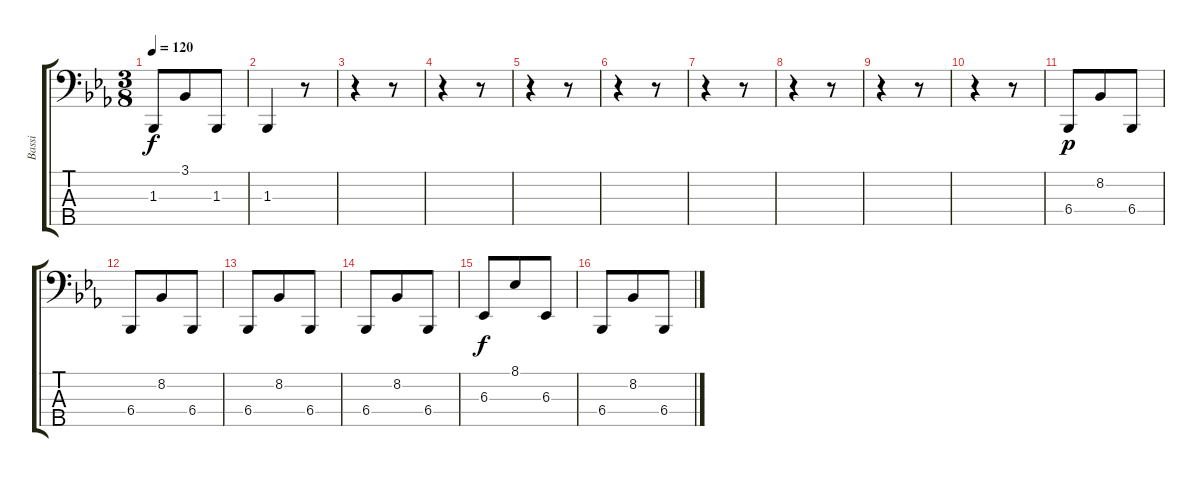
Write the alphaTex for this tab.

\track ("Bassi" "Bassi") {instrument cello}
\staff {score tabs}
\tuning (G2 D2 A1 E1 B0) {hide}
\ts (3 8)
\tempo 120
\clef f4
\ks eb
1.3.8{dy f} 3.1.8 1.3.8 |
1.3.4 r.8 |
r.4 r.8 |
r.4 r.8 |
r.4 r.8 |
r.4 r.8 |
r.4 r.8 |
r.4 r.8 |
r.4 r.8 |
r.4 r.8 |
6.4.8{dy p} 8.2.8 6.4.8 |
6.4.8 8.2.8 6.4.8 |
6.4.8 8.2.8 6.4.8 |
6.4.8 8.2.8 6.4.8 |
6.3.8{dy f} 8.1.8 6.3.8 |
6.4.8 8.2.8 6.4.8
